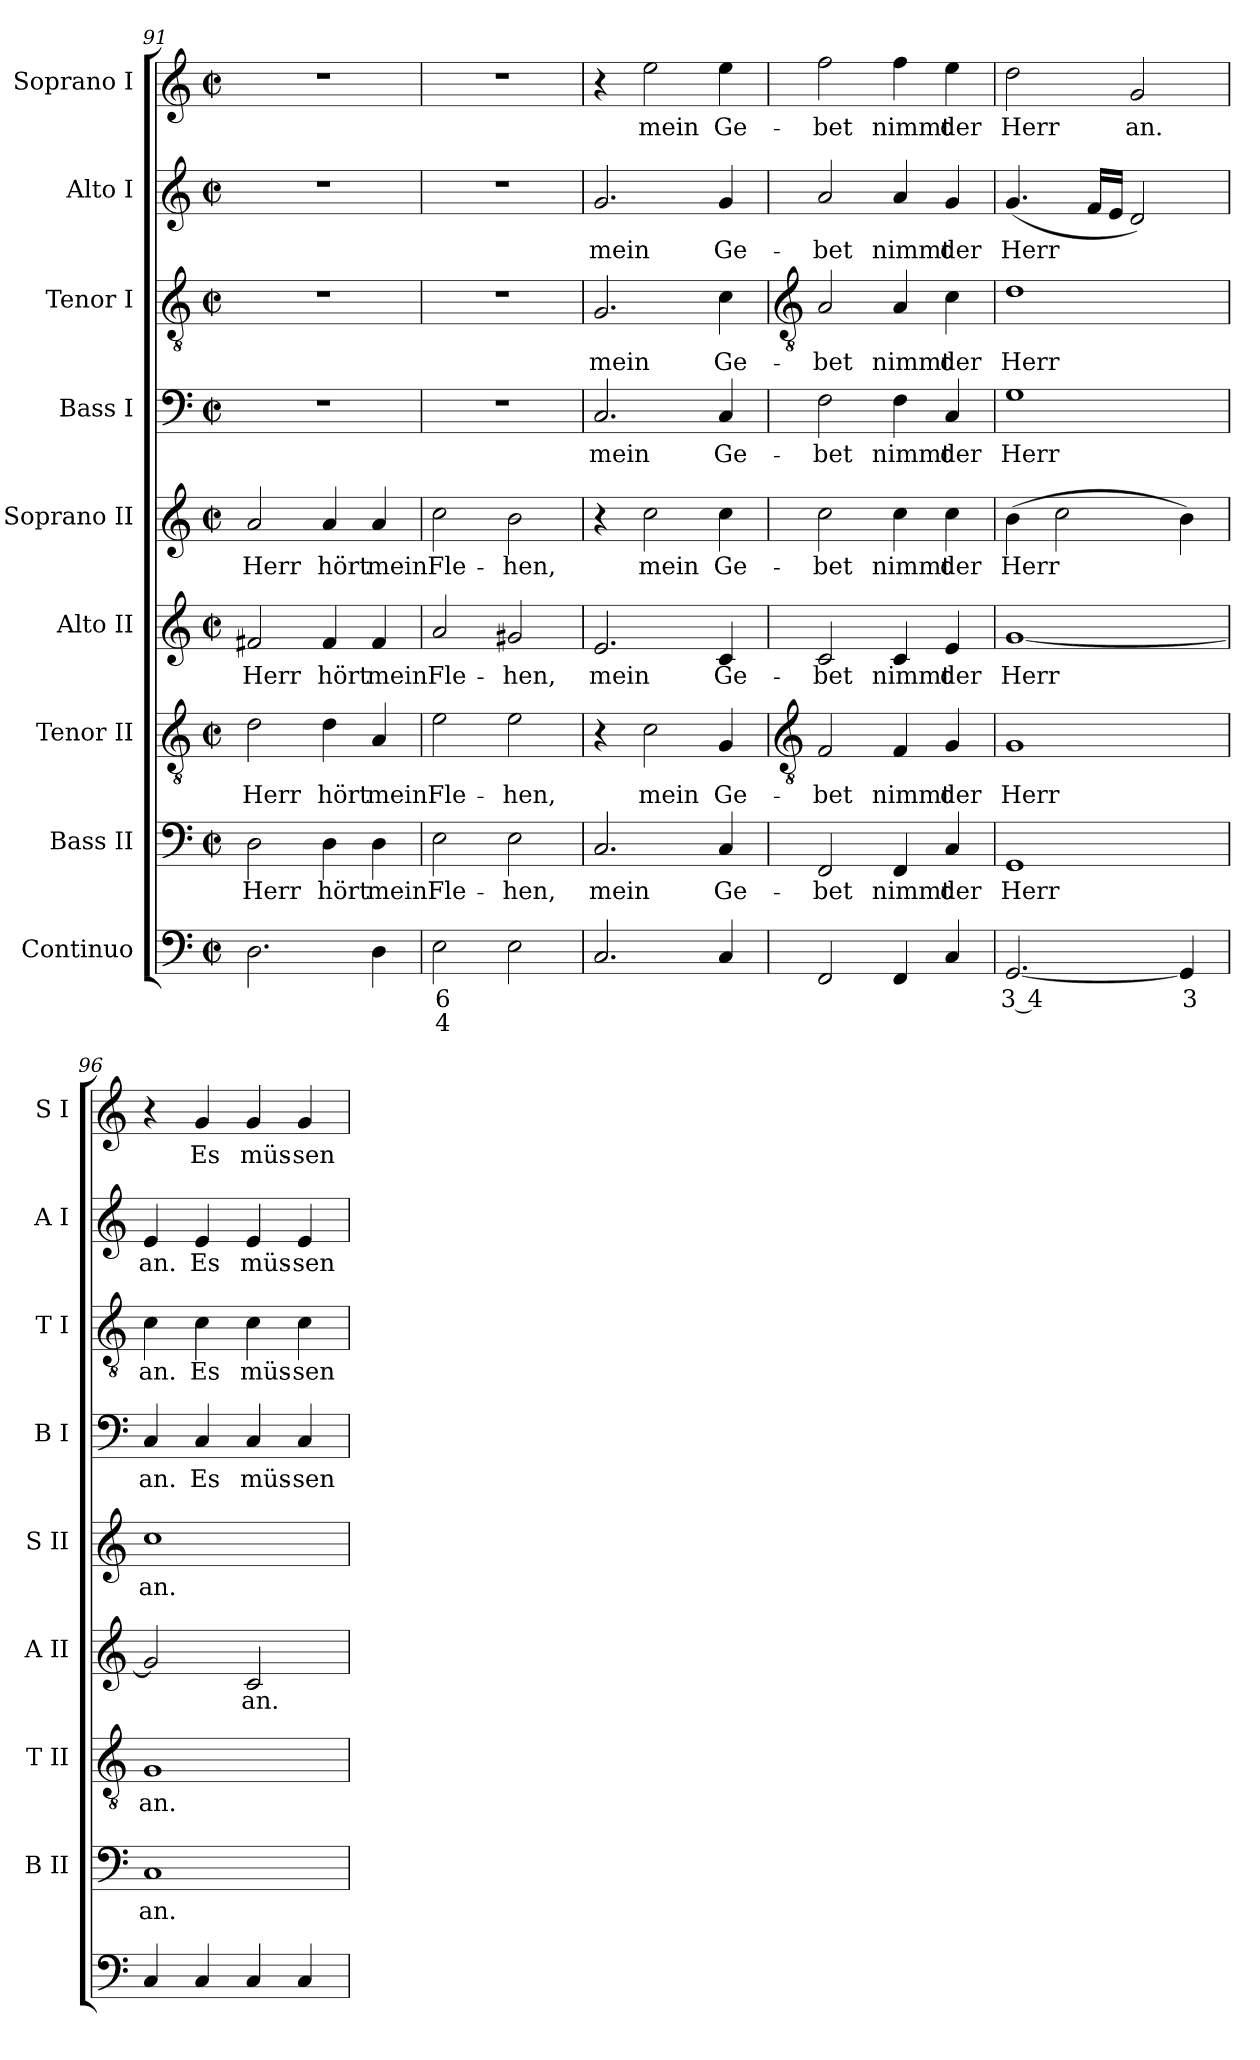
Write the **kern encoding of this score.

**kern	**text	**text	**kern	**text	**kern	**text	**kern	**text	**kern	**text	**kern	**text	**kern	**text	**kern	**text	**kern	**text
*part9	*part9	*part9	*part8	*part8	*part7	*part7	*part6	*part6	*part5	*part5	*part4	*part4	*part3	*part3	*part2	*part2	*part1	*part1
*staff9	*staff9	*staff9	*staff8	*staff8	*staff7	*staff7	*staff6	*staff6	*staff5	*staff5	*staff4	*staff4	*staff3	*staff3	*staff2	*staff2	*staff1	*staff1
*I"Continuo	*	*	*I"Bass II	*	*I"Tenor II	*	*I"Alto II	*	*I"Soprano II	*	*I"Bass I	*	*I"Tenor I	*	*I"Alto I	*	*I"Soprano I	*
*	*	*	*I'B II	*	*I'T II	*	*I'A II	*	*I'S II	*	*I'B I	*	*I'T I	*	*I'A I	*	*I'S I	*
*clefF4	*	*	*clefF4	*	*clefGv2	*	*clefG2	*	*clefG2	*	*clefF4	*	*clefGv2	*	*clefG2	*	*clefG2	*
*k[]	*	*	*k[]	*	*k[]	*	*k[]	*	*k[]	*	*k[]	*	*k[]	*	*k[]	*	*k[]	*
*C:	*	*	*C:	*	*C:	*	*C:	*	*C:	*	*C:	*	*C:	*	*C:	*	*C:	*
*M2/2	*	*	*M2/2	*	*M2/2	*	*M2/2	*	*M2/2	*	*M2/2	*	*M2/2	*	*M2/2	*	*M2/2	*
*met(c|)	*	*	*met(c|)	*	*met(c|)	*	*met(c|)	*	*met(c|)	*	*met(c|)	*	*met(c|)	*	*met(c|)	*	*met(c|)	*
=91	=91	=91	=91	=91	=91	=91	=91	=91	=91	=91	=91	=91	=91	=91	=91	=91	=91	=91
!	!	!	!	!LO:LY:b	!	!LO:LY:b	!	!LO:LY:b	!	!LO:LY:b	!	!	!	!	!	!	!	!
2.D	.	.	2D	Herr	2d	Herr	2f#X	Herr	2a	Herr	1r	.	1r	.	1r	.	1r	.
!	!	!	!	!LO:LY:b	!	!LO:LY:b	!	!LO:LY:b	!	!LO:LY:b	!	!	!	!	!	!	!	!
.	.	.	4D	hört	4d	hört	4f#	hört	4a	hört	.	.	.	.	.	.	.	.
!	!	!	!	!LO:LY:b	!	!LO:LY:b	!	!LO:LY:b	!	!LO:LY:b	!	!	!	!	!	!	!	!
4D	.	.	4D	mein	4A	mein	4f#	mein	4a	mein	.	.	.	.	.	.	.	.
=92	=92	=92	=92	=92	=92	=92	=92	=92	=92	=92	=92	=92	=92	=92	=92	=92	=92	=92
!	!LO:LY:b	!LO:LY:b	!	!LO:LY:b	!	!LO:LY:b	!	!LO:LY:b	!	!LO:LY:b	!	!	!	!	!	!	!	!
2E	6	4	2E	Fle-	2e	Fle-	2a	Fle-	2cc	Fle-	1r	.	1r	.	1r	.	1r	.
!	!	!	!	!LO:LY:b	!	!LO:LY:b	!	!LO:LY:b	!	!LO:LY:b	!	!	!	!	!	!	!	!
2E	.	.	2E	-hen,	2e	-hen,	2g#X	-hen,	2b	-hen,	.	.	.	.	.	.	.	.
=93	=93	=93	=93	=93	=93	=93	=93	=93	=93	=93	=93	=93	=93	=93	=93	=93	=93	=93
!	!	!	!	!LO:LY:b	!	!	!	!LO:LY:b	!	!	!	!LO:LY:b	!	!LO:LY:b	!	!LO:LY:b	!	!
2.C	.	.	2.C	mein	4r	.	2.e	mein	4r	.	2.C	mein	2.G	mein	2.g	mein	4r	.
!	!	!	!	!	!	!LO:LY:b	!	!	!	!LO:LY:b	!	!	!	!	!	!	!	!LO:LY:b
.	.	.	.	.	2c	mein	.	.	2cc	mein	.	.	.	.	.	.	2ee	mein
!	!	!	!	!LO:LY:b	!	!LO:LY:b	!	!LO:LY:b	!	!LO:LY:b	!	!LO:LY:b	!	!LO:LY:b	!	!LO:LY:b	!	!LO:LY:b
4C	.	.	4C	Ge-	4G	Ge-	4c	Ge-	4cc	Ge-	4C	Ge-	4c	Ge-	4g	Ge-	4ee	Ge-
!!LO:LB:g=z
=94	=94	=94	=94	=94	=94	=94	=94	=94	=94	=94	=94	=94	=94	=94	=94	=94	=94	=94
*	*	*	*	*	*clefGv2	*	*	*	*	*	*	*	*clefGv2	*	*	*	*	*
!	!	!	!	!LO:LY:b	!	!LO:LY:b	!	!LO:LY:b	!	!LO:LY:b	!	!LO:LY:b	!	!LO:LY:b	!	!LO:LY:b	!	!LO:LY:b
2FF	.	.	2FF	-bet	2F	-bet	2c	-bet	2cc	-bet	2F	-bet	2A	-bet	2a	-bet	2ff	-bet
!	!	!	!	!LO:LY:b	!	!LO:LY:b	!	!LO:LY:b	!	!LO:LY:b	!	!LO:LY:b	!	!LO:LY:b	!	!LO:LY:b	!	!LO:LY:b
4FF	.	.	4FF	nimmt	4F	nimmt	4c	nimmt	4cc	nimmt	4F	nimmt	4A	nimmt	4a	nimmt	4ff	nimmt
!	!	!	!	!LO:LY:b	!	!LO:LY:b	!	!LO:LY:b	!	!LO:LY:b	!	!LO:LY:b	!	!LO:LY:b	!	!LO:LY:b	!	!LO:LY:b
4C	.	.	4C	der	4G	der	4e	der	4cc	der	4C	der	4c	der	4g	der	4ee	der
=95	=95	=95	=95	=95	=95	=95	=95	=95	=95	=95	=95	=95	=95	=95	=95	=95	=95	=95
!	!LO:LY:b	!	!	!LO:LY:b	!	!LO:LY:b	!	!LO:LY:b	!	!LO:LY:b	!	!LO:LY:b	!	!LO:LY:b	!	!LO:LY:b	!	!LO:LY:b
[2.GG	3 4	.	1GG	Herr	1G	Herr	[1g	Herr	(>4b	Herr	1G	Herr	1d	Herr	(<4.g	Herr	2dd	Herr
.	.	.	.	.	.	.	.	.	2cc	.	.	.	.	.	.	.	.	.
.	.	.	.	.	.	.	.	.	.	.	.	.	.	.	16fLL	.	.	.
.	.	.	.	.	.	.	.	.	.	.	.	.	.	.	16eJJ	.	.	.
!	!	!	!	!	!	!	!	!	!	!	!	!	!	!	!	!	!	!LO:LY:b
.	.	.	.	.	.	.	.	.	.	.	.	.	.	.	2d)	.	2g	an.
!	!LO:LY:b	!	!	!	!	!	!	!	!	!	!	!	!	!	!	!	!	!
4GG]	3	.	.	.	.	.	.	.	4b)	.	.	.	.	.	.	.	.	.
=96	=96	=96	=96	=96	=96	=96	=96	=96	=96	=96	=96	=96	=96	=96	=96	=96	=96	=96
!	!	!	!	!LO:LY:b	!	!LO:LY:b	!	!	!	!LO:LY:b	!	!LO:LY:b	!	!LO:LY:b	!	!LO:LY:b	!	!
4C	.	.	1C	an.	1G	an.	2g]	.	1cc	an.	4C	an.	4c	an.	4e	an.	4r	.
!	!	!	!	!	!	!	!	!	!	!	!	!LO:LY:b	!	!LO:LY:b	!	!LO:LY:b	!	!LO:LY:b
4C	.	.	.	.	.	.	.	.	.	.	4C	Es	4c	Es	4e	Es	4g	Es
!	!	!	!	!	!	!	!	!LO:LY:b	!	!	!	!LO:LY:b	!	!LO:LY:b	!	!LO:LY:b	!	!LO:LY:b
4C	.	.	.	.	.	.	2c	an.	.	.	4C	müs-	4c	müs-	4e	müs-	4g	müs-
!	!	!	!	!	!	!	!	!	!	!	!	!LO:LY:b	!	!LO:LY:b	!	!LO:LY:b	!	!LO:LY:b
4C	.	.	.	.	.	.	.	.	.	.	4C	-sen	4c	-sen	4e	-sen	4g	-sen
=	=	=	=	=	=	=	=	=	=	=	=	=	=	=	=	=	=	=
*-	*-	*-	*-	*-	*-	*-	*-	*-	*-	*-	*-	*-	*-	*-	*-	*-	*-	*-
